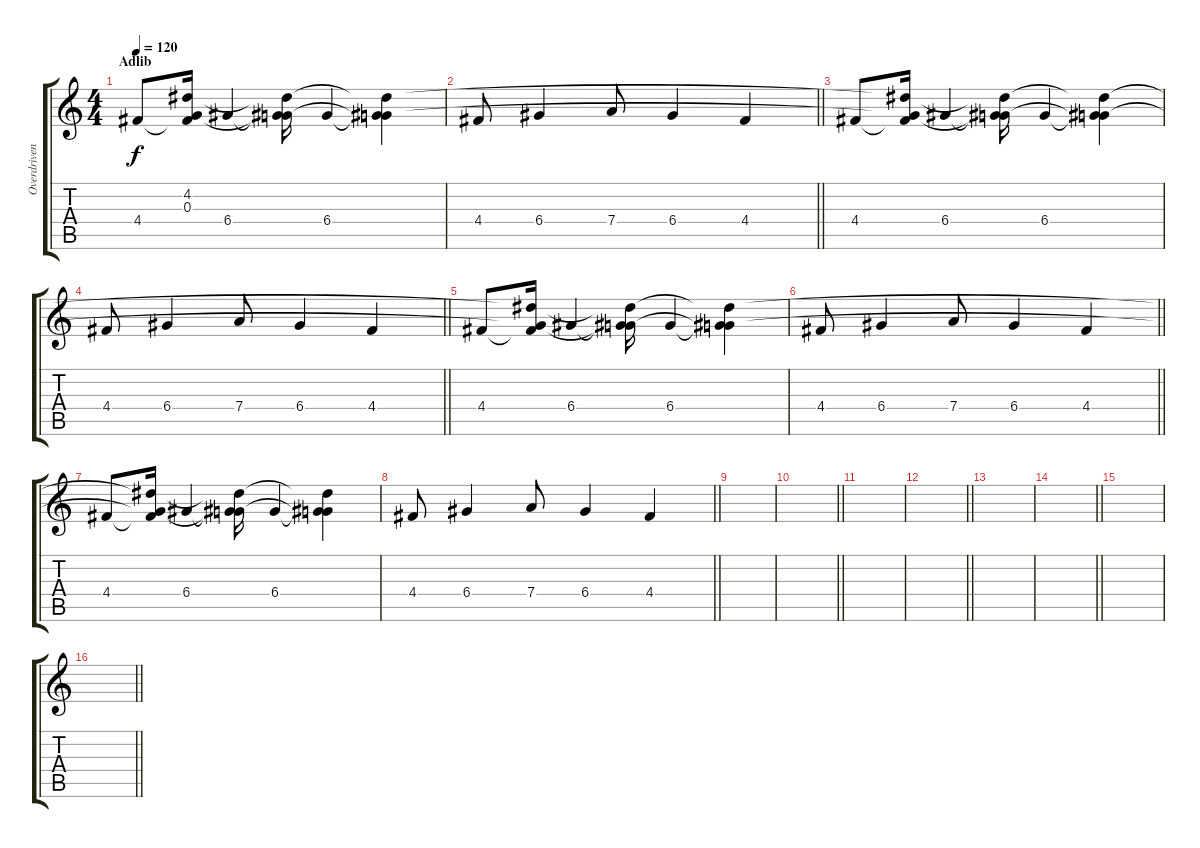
\track ("Overdriven 1" "Overdriven") {instrument overdrivenguitar}
\staff {score tabs}
\tuning (E4 B3 G3 D3 A2 E2) {hide}
\ts (4 4)
\section ("" "Adlib")
\tempo 120
\clef g2
\ks c
4.4.8{dy f} (4.2 0.3 4.4{t}).16 6.4.4 (4.2{t} 0.3{t} 6.4{t}).16 6.4.4 (4.2{t} 0.3{t} 6.4{t}).4 |
\barLineRight lightlight
4.4.8 6.4.4 7.4.8 6.4.4 4.4.4 |
4.4.8 (4.2{t} 0.3{t} 4.4{t}).16 6.4.4 (4.2{t} 0.3{t} 6.4{t}).16 6.4.4 (4.2{t} 0.3{t} 6.4{t}).4 |
\barLineRight lightlight
4.4.8 6.4.4 7.4.8 6.4.4 4.4.4 |
4.4.8 (4.2{t} 0.3{t} 4.4{t}).16 6.4.4 (4.2{t} 0.3{t} 6.4{t}).16 6.4.4 (4.2{t} 0.3{t} 6.4{t}).4 |
\barLineRight lightlight
4.4.8 6.4.4 7.4.8 6.4.4 4.4.4 |
4.4.8 (4.2{t} 0.3{t} 4.4{t}).16 6.4.4 (4.2{t} 0.3{t} 6.4{t}).16 6.4.4 (4.2{t} 0.3{t} 6.4{t}).4 |
\barLineRight lightlight
4.4.8 6.4.4 7.4.8 6.4.4 4.4.4 |
|
\barLineRight lightlight
|
|
\barLineRight lightlight
|
|
\barLineRight lightlight
|
|
\barLineRight lightlight
